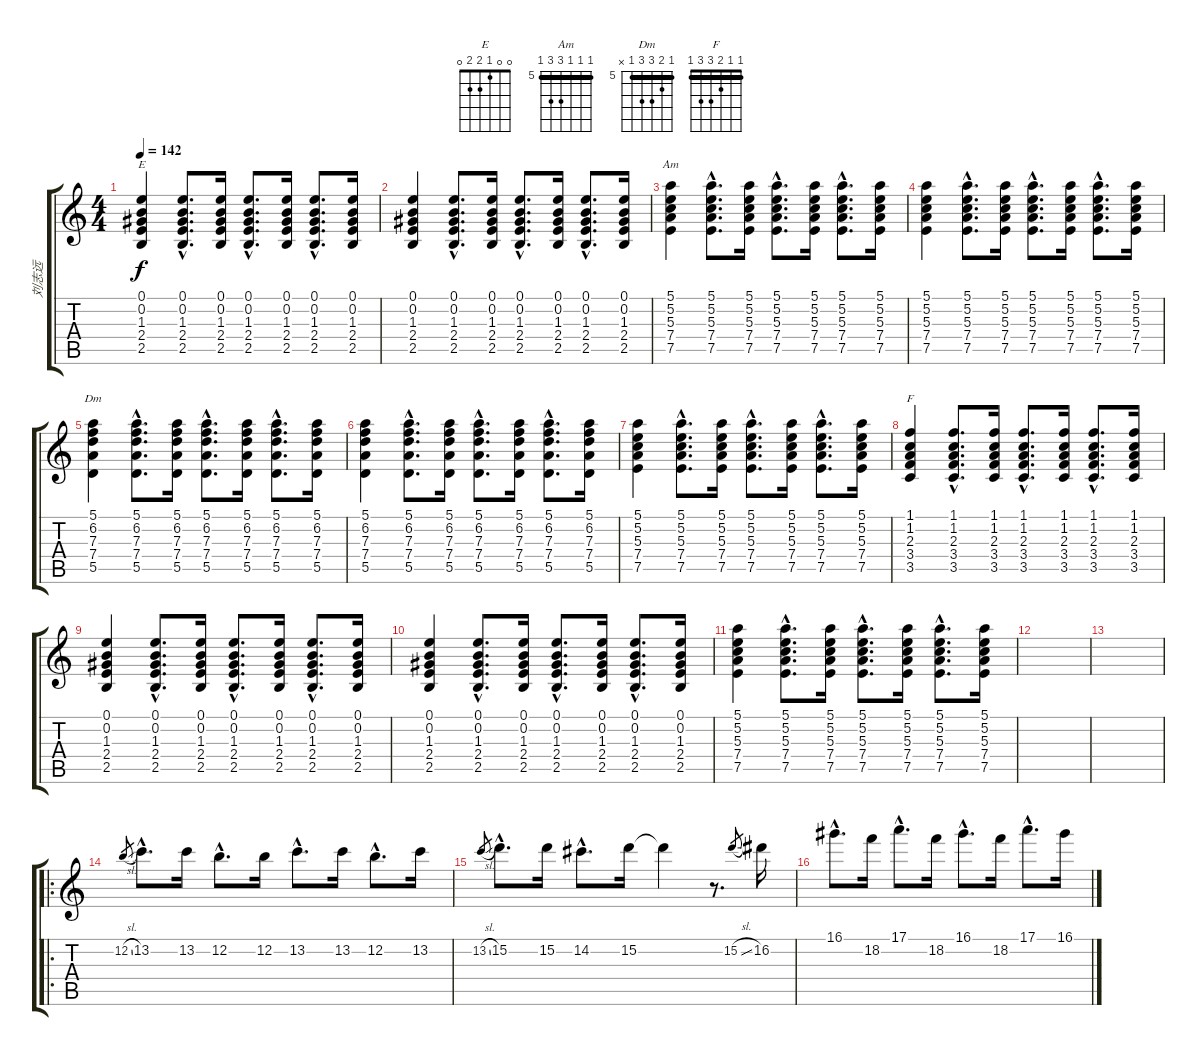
\track ("刘志远" "刘志远") {instrument electricguitarclean}
\staff {score tabs}
\tuning (E4 B3 G3 D3 A2 E2) {hide}
\chord ("E" 0 0 1 2 2 0)
\chord ("Am" 5 5 5 7 7 5) {firstfret 5 barre 5}
\chord ("Dm" 5 6 7 7 5 x) {firstfret 5 barre 5}
\chord ("F" 1 1 2 3 3 1) {barre 1}
\ts (4 4)
\tempo 142
\clef g2
\ks c
(0.1 0.2 1.3 2.4 2.5).4{ch "E" dy f} (0.1{hac} 0.2{hac} 1.3{hac} 2.4{hac} 2.5{hac}).8{d} (0.1 0.2 1.3 2.4 2.5).16 (0.1{hac} 0.2{hac} 1.3{hac} 2.4{hac} 2.5{hac}).8{d} (0.1 0.2 1.3 2.4 2.5).16 (0.1{hac} 0.2{hac} 1.3{hac} 2.4{hac} 2.5{hac}).8{d} (0.1 0.2 1.3 2.4 2.5).16 |
(0.1 0.2 1.3 2.4 2.5).4 (0.1{hac} 0.2{hac} 1.3{hac} 2.4{hac} 2.5{hac}).8{d} (0.1 0.2 1.3 2.4 2.5).16 (0.1{hac} 0.2{hac} 1.3{hac} 2.4{hac} 2.5{hac}).8{d} (0.1 0.2 1.3 2.4 2.5).16 (0.1{hac} 0.2{hac} 1.3{hac} 2.4{hac} 2.5{hac}).8{d} (0.1 0.2 1.3 2.4 2.5).16 |
(5.1 5.2 5.3 7.4 7.5).4{ch "Am"} (5.1{hac} 5.2{hac} 5.3{hac} 7.4{hac} 7.5{hac}).8{d} (5.1 5.2 5.3 7.4 7.5).16 (5.1{hac} 5.2{hac} 5.3{hac} 7.4{hac} 7.5{hac}).8{d} (5.1 5.2 5.3 7.4 7.5).16 (5.1{hac} 5.2{hac} 5.3{hac} 7.4{hac} 7.5{hac}).8{d} (5.1 5.2 5.3 7.4 7.5).16 |
(5.1 5.2 5.3 7.4 7.5).4 (5.1{hac} 5.2{hac} 5.3{hac} 7.4{hac} 7.5{hac}).8{d} (5.1 5.2 5.3 7.4 7.5).16 (5.1{hac} 5.2{hac} 5.3{hac} 7.4{hac} 7.5{hac}).8{d} (5.1 5.2 5.3 7.4 7.5).16 (5.1{hac} 5.2{hac} 5.3{hac} 7.4{hac} 7.5{hac}).8{d} (5.1 5.2 5.3 7.4 7.5).16 |
(5.1 6.2 7.3 7.4 5.5).4{ch "Dm"} (5.1{hac} 6.2{hac} 7.3{hac} 7.4{hac} 5.5{hac}).8{d} (5.1 6.2 7.3 7.4 5.5).16 (5.1{hac} 6.2{hac} 7.3{hac} 7.4{hac} 5.5{hac}).8{d} (5.1 6.2 7.3 7.4 5.5).16 (5.1{hac} 6.2{hac} 7.3{hac} 7.4{hac} 5.5{hac}).8{d} (5.1 6.2 7.3 7.4 5.5).16 |
(5.1 6.2 7.3 7.4 5.5).4 (5.1{hac} 6.2{hac} 7.3{hac} 7.4{hac} 5.5{hac}).8{d} (5.1 6.2 7.3 7.4 5.5).16 (5.1{hac} 6.2{hac} 7.3{hac} 7.4{hac} 5.5{hac}).8{d} (5.1 6.2 7.3 7.4 5.5).16 (5.1{hac} 6.2{hac} 7.3{hac} 7.4{hac} 5.5{hac}).8{d} (5.1 6.2 7.3 7.4 5.5).16 |
(5.1 5.2 5.3 7.4 7.5).4 (5.1{hac} 5.2{hac} 5.3{hac} 7.4{hac} 7.5{hac}).8{d} (5.1 5.2 5.3 7.4 7.5).16 (5.1{hac} 5.2{hac} 5.3{hac} 7.4{hac} 7.5{hac}).8{d} (5.1 5.2 5.3 7.4 7.5).16 (5.1{hac} 5.2{hac} 5.3{hac} 7.4{hac} 7.5{hac}).8{d} (5.1 5.2 5.3 7.4 7.5).16 |
(1.1 1.2 2.3 3.4 3.5).4{ch "F"} (1.1{hac} 1.2{hac} 2.3{hac} 3.4{hac} 3.5{hac}).8{d} (1.1 1.2 2.3 3.4 3.5).16 (1.1{hac} 1.2{hac} 2.3{hac} 3.4{hac} 3.5{hac}).8{d} (1.1 1.2 2.3 3.4 3.5).16 (1.1{hac} 1.2{hac} 2.3{hac} 3.4{hac} 3.5{hac}).8{d} (1.1 1.2 2.3 3.4 3.5).16 |
(0.1 0.2 1.3 2.4 2.5).4 (0.1{hac} 0.2{hac} 1.3{hac} 2.4{hac} 2.5{hac}).8{d} (0.1 0.2 1.3 2.4 2.5).16 (0.1{hac} 0.2{hac} 1.3{hac} 2.4{hac} 2.5{hac}).8{d} (0.1 0.2 1.3 2.4 2.5).16 (0.1{hac} 0.2{hac} 1.3{hac} 2.4{hac} 2.5{hac}).8{d} (0.1 0.2 1.3 2.4 2.5).16 |
(0.1 0.2 1.3 2.4 2.5).4 (0.1{hac} 0.2{hac} 1.3{hac} 2.4{hac} 2.5{hac}).8{d} (0.1 0.2 1.3 2.4 2.5).16 (0.1{hac} 0.2{hac} 1.3{hac} 2.4{hac} 2.5{hac}).8{d} (0.1 0.2 1.3 2.4 2.5).16 (0.1{hac} 0.2{hac} 1.3{hac} 2.4{hac} 2.5{hac}).8{d} (0.1 0.2 1.3 2.4 2.5).16 |
(5.1 5.2 5.3 7.4 7.5).4 (5.1{hac} 5.2{hac} 5.3{hac} 7.4{hac} 7.5{hac}).8{d} (5.1 5.2 5.3 7.4 7.5).16 (5.1{hac} 5.2{hac} 5.3{hac} 7.4{hac} 7.5{hac}).8{d} (5.1 5.2 5.3 7.4 7.5).16 (5.1{hac} 5.2{hac} 5.3{hac} 7.4{hac} 7.5{hac}).8{d} (5.1 5.2 5.3 7.4 7.5).16 |
|
|
\ro
12.2{sl}.8{gr} 13.2{hac}.8{d volume 16 instrument electricguitarclean} 13.2.16 12.2{hac}.8{d} 12.2.16 13.2{hac}.8{d} 13.2.16 12.2{hac}.8{d} 13.2.16 |
13.2{sl}.8{gr} 15.2{hac}.8{d} 15.2.16 14.2{hac}.8{d} 15.2.16 15.2{t}.4 r.8{d} 15.2{sl}.8{gr} 16.2.16 |
16.1{hac}.8{d} 18.2.16 17.1{hac}.8{d} 18.2.16 16.1{hac}.8{d} 18.2.16 17.1{hac}.8{d} 16.1.16
